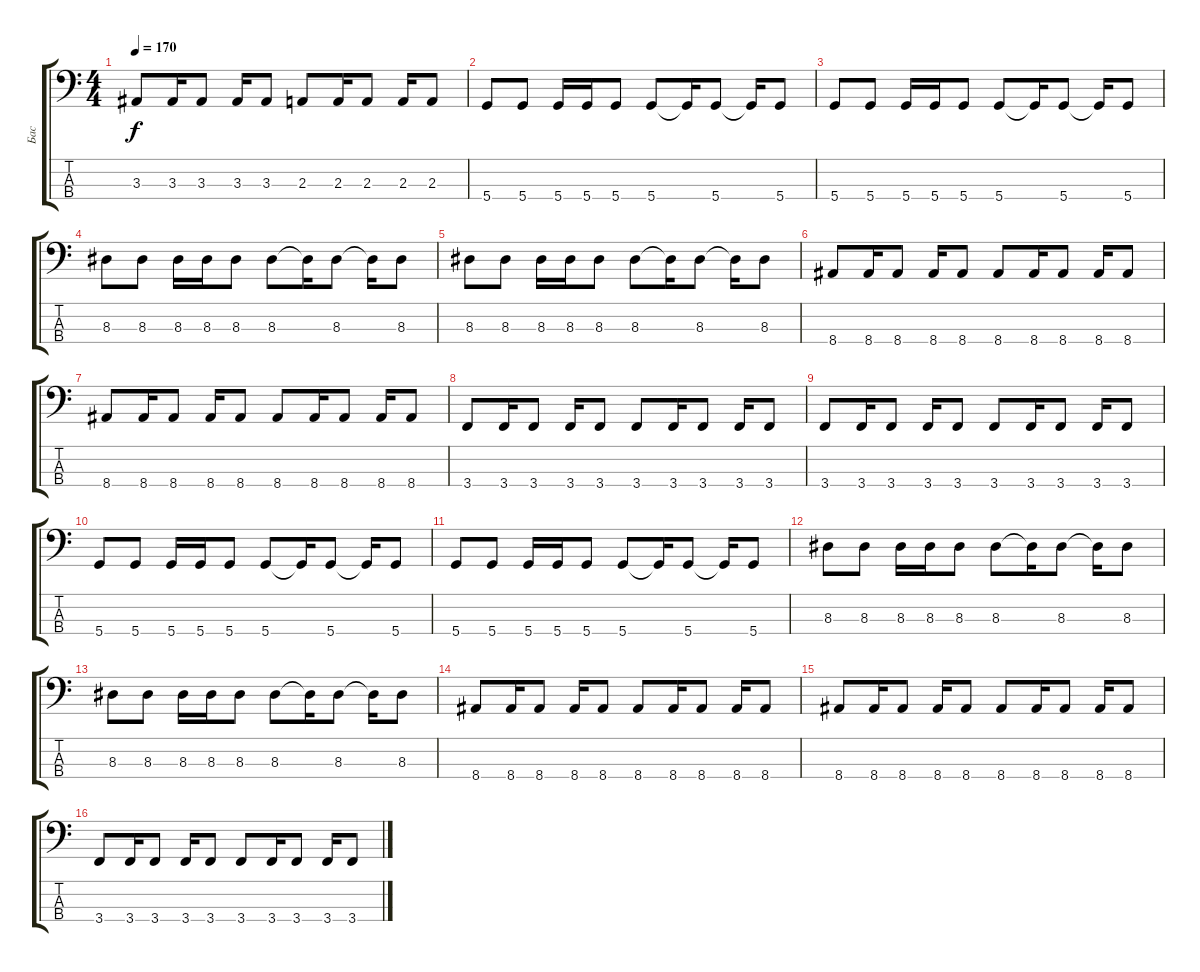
\track ("Бас" "Бас") {instrument electricbassfinger}
\staff {score tabs}
\tuning (F2 C2 G1 D1) {hide}
\ts (4 4)
\tempo 170
\clef f4
\ks c
3.3.8{dy f} 3.3.16 3.3.8 3.3.16 3.3.8 2.3.8 2.3.16 2.3.8 2.3.16 2.3.8 |
5.4.8 5.4.8 5.4.16 5.4.16 5.4.8 5.4.8 5.4{t}.16 5.4.8 5.4{t}.16 5.4.8 |
5.4.8 5.4.8 5.4.16 5.4.16 5.4.8 5.4.8 5.4{t}.16 5.4.8 5.4{t}.16 5.4.8 |
8.3.8 8.3.8 8.3.16 8.3.16 8.3.8 8.3.8 8.3{t}.16 8.3.8 8.3{t}.16 8.3.8 |
8.3.8 8.3.8 8.3.16 8.3.16 8.3.8 8.3.8 8.3{t}.16 8.3.8 8.3{t}.16 8.3.8 |
8.4.8 8.4.16 8.4.8 8.4.16 8.4.8 8.4.8 8.4.16 8.4.8 8.4.16 8.4.8 |
8.4.8 8.4.16 8.4.8 8.4.16 8.4.8 8.4.8 8.4.16 8.4.8 8.4.16 8.4.8 |
3.4.8 3.4.16 3.4.8 3.4.16 3.4.8 3.4.8 3.4.16 3.4.8 3.4.16 3.4.8 |
3.4.8 3.4.16 3.4.8 3.4.16 3.4.8 3.4.8 3.4.16 3.4.8 3.4.16 3.4.8 |
5.4.8 5.4.8 5.4.16 5.4.16 5.4.8 5.4.8 5.4{t}.16 5.4.8 5.4{t}.16 5.4.8 |
5.4.8 5.4.8 5.4.16 5.4.16 5.4.8 5.4.8 5.4{t}.16 5.4.8 5.4{t}.16 5.4.8 |
8.3.8 8.3.8 8.3.16 8.3.16 8.3.8 8.3.8 8.3{t}.16 8.3.8 8.3{t}.16 8.3.8 |
8.3.8 8.3.8 8.3.16 8.3.16 8.3.8 8.3.8 8.3{t}.16 8.3.8 8.3{t}.16 8.3.8 |
8.4.8 8.4.16 8.4.8 8.4.16 8.4.8 8.4.8 8.4.16 8.4.8 8.4.16 8.4.8 |
8.4.8 8.4.16 8.4.8 8.4.16 8.4.8 8.4.8 8.4.16 8.4.8 8.4.16 8.4.8 |
3.4.8 3.4.16 3.4.8 3.4.16 3.4.8 3.4.8 3.4.16 3.4.8 3.4.16 3.4.8
